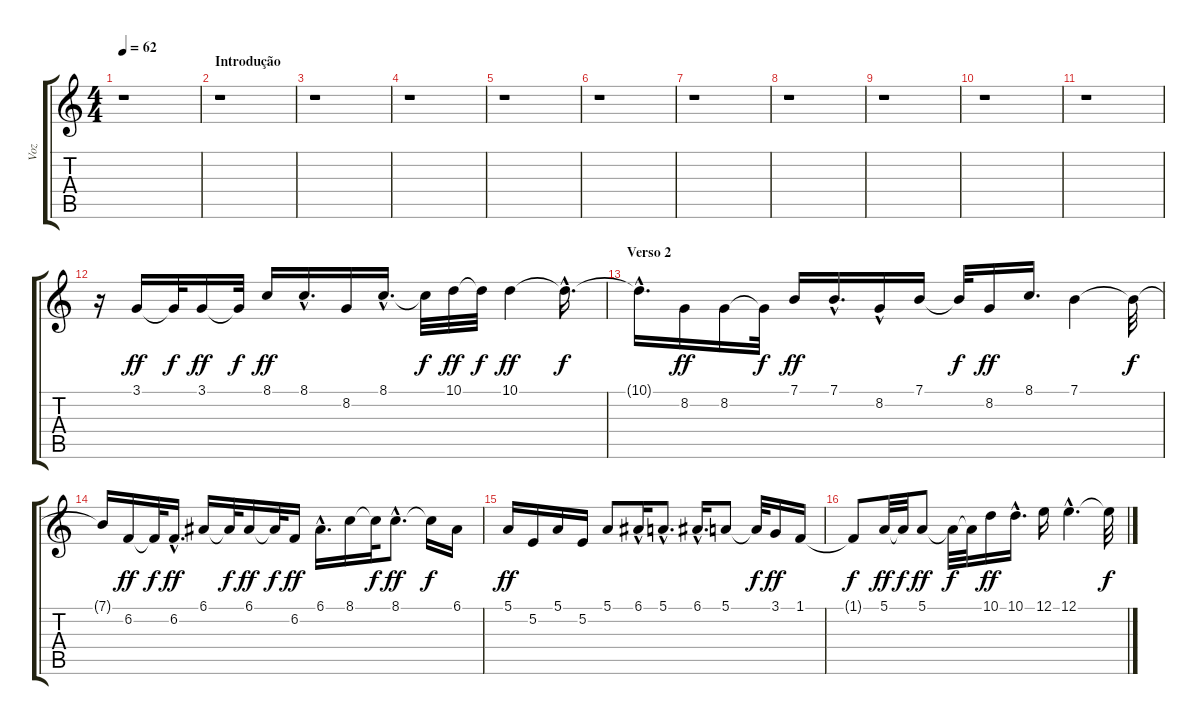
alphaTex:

\track ("Voz" "Voz") {instrument lead1square}
\staff {score tabs}
\tuning (E4 B3 G3 D3 A2 E2) {hide}
\ts (4 4)
\tempo 62
\clef g2
\ks c
r.1{dy f} |
\section ("" "Introdução")
r.1 |
r.1 |
r.1 |
r.1 |
r.1 |
r.1 |
r.1 |
r.1 |
r.1 |
r.1 |
r.16 3.1.16{dy ff volume 15} 3.1{t}.32{dy f} 3.1.16{dy ff} 3.1{t}.32{dy f} 8.1.16{dy ff} 8.1{hac}.16{d} 8.2.16 8.1{hac}.16{d} 8.1{t}.32{dy f} 10.1.32{dy ff} 10.1{t}.32{dy f} 10.1.4{dy ff} 10.1{hac t}.16{d dy f} |
\section ("" "Verso 2")
10.1{hac t}.16{d} 8.2.16{dy ff} 8.2.16 8.2{t}.32{dy f} 7.1.16{dy ff} 7.1{hac}.16{d} 8.2{hac}.16 7.1.16 7.1{t}.32{dy f} 8.2.16{dy ff} 8.1.16{d} 7.1.4 7.1{t}.32{dy f} |
7.1{t}.16 6.2.16{dy ff} 6.2{t}.32{dy f} 6.2{hac}.16{d dy ff} 6.1.16 6.1{t}.32{dy f} 6.1.16{dy ff} 6.1{t}.32{dy f} 6.2.16{dy ff} 6.1{hac}.16{d} 8.1.16 8.1{t}.32{dy f} 8.1{hac}.8{d dy ff} 8.1{t}.16{dy f} 6.1.16 |
5.1.16{dy ff} 5.2.16 5.1.16 5.2.16 5.1.8 6.1{hac}.16 5.1{hac}.8{d} 6.1{hac}.16{d} 5.1.8 5.1{t}.32{dy f} 3.1.16{dy ff} 1.1.16 |
1.1{t}.8{dy f} 5.1.32{dy ff} 5.1{t}.32{dy f} 5.1.8{dy ff} 5.1{t}.32{dy f} 5.1{t}.32 10.1.16{dy ff} 10.1{hac}.16{d} 12.1.16 12.1{hac}.4{d} 12.1{t}.32{dy f}
